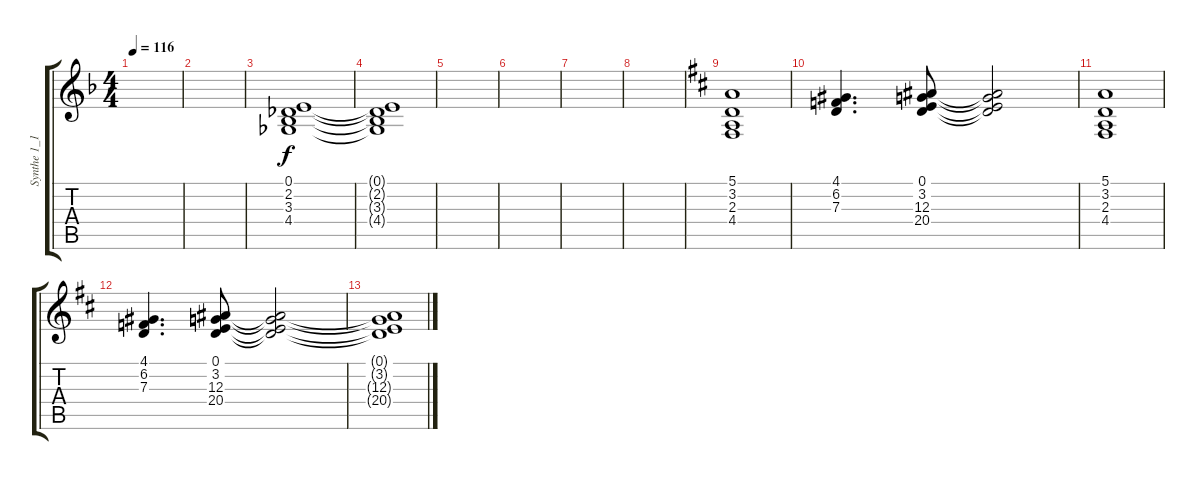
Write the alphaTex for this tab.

\track ("Synthe 1_1" "Synthe 1_1") {instrument synthstrings1}
\staff {score tabs}
\tuning (E4 B3 G3 D3 A2 E2) {hide}
\ts (4 4)
\tempo 116
\clef g2
\ks f
|
|
(0.1 2.2 3.3 4.4).1 |
(0.1{t} 2.2{t} 3.3{t} 4.4{t}).1 |
|
|
|
|
\ks d
(5.1 3.2 2.3 4.4).1 |
(4.1 6.2 7.3).4{d} (0.1 3.2 12.3 20.4).8 (0.1{t} 3.2{t} 12.3{t} 20.4{t}).2 |
(5.1 3.2 2.3 4.4).1 |
(4.1 6.2 7.3).4{d} (0.1 3.2 12.3 20.4).8 (0.1{t} 3.2{t} 12.3{t} 20.4{t}).2 |
(0.1{t} 3.2{t} 12.3{t} 20.4{t}).1
